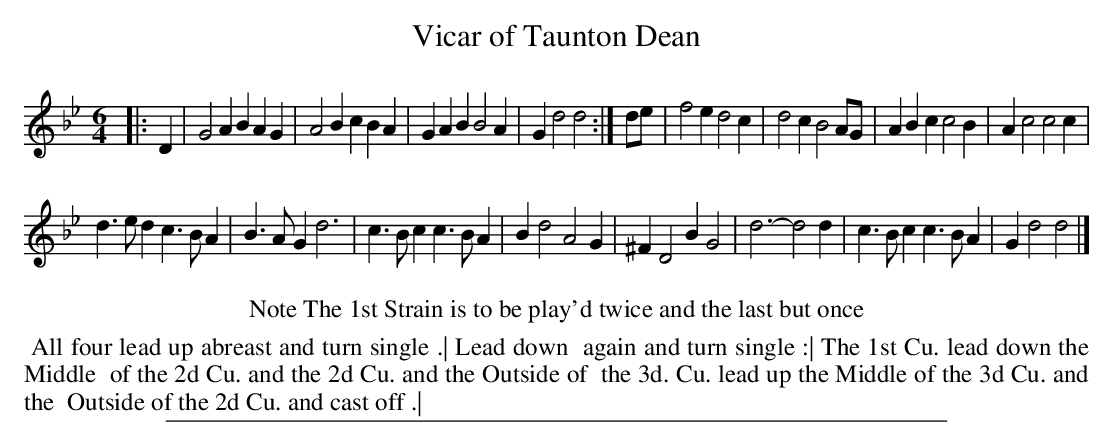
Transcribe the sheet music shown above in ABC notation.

X:1
T: Vicar of Taunton Dean
M: 6/4
L: 1/4
K: Gm
|:\
D |\
G2A BAG | A2B cBA | GAB B2A | Gd2 d2 :|\
d/e/ |\
f2e d2c | d2c B2A/G/ | ABc c2B | Ac2 c2c |
d>ed c>BA | B>AG d3 | c>Bc c>BA | Bd2 A2G |\
^FD2 BG2 | d3- d2d | c>Bc c>BA | Gd2 d2 |]
